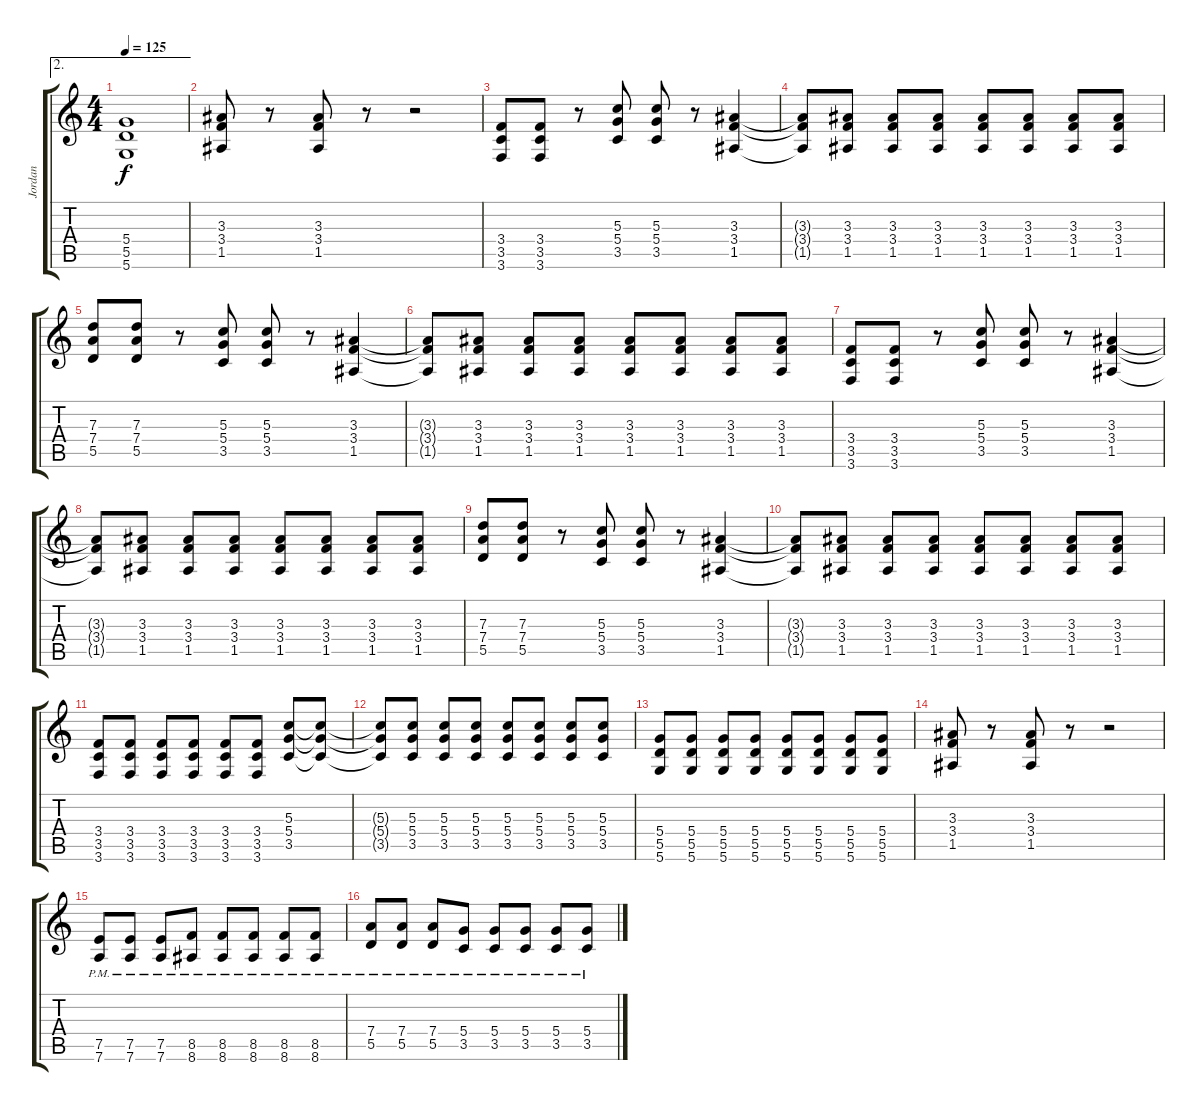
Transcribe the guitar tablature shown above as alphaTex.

\track ("Jordan" "Jordan") {instrument distortionguitar}
\staff {score tabs}
\tuning (E4 B3 G3 D3 A2 D2) {hide}
\ae 2
\ts (4 4)
\tempo 125
\clef g2
\ks c
(5.4 5.5 5.6).1{dy f} |
(3.3 3.4 1.5).8 r.8 (3.3 3.4 1.5).8 r.8 r.2 |
(3.4 3.5 3.6).8 (3.4 3.5 3.6).8 r.8 (5.3 5.4 3.5).8 (5.3 5.4 3.5).8 r.8 (3.3 3.4 1.5).4 |
(3.3{t} 3.4{t} 1.5{t}).8 (3.3 3.4 1.5).8 (3.3 3.4 1.5).8 (3.3 3.4 1.5).8 (3.3 3.4 1.5).8 (3.3 3.4 1.5).8 (3.3 3.4 1.5).8 (3.3 3.4 1.5).8 |
(7.3 7.4 5.5).8 (7.3 7.4 5.5).8 r.8 (5.3 5.4 3.5).8 (5.3 5.4 3.5).8 r.8 (3.3 3.4 1.5).4 |
(3.3{t} 3.4{t} 1.5{t}).8 (3.3 3.4 1.5).8 (3.3 3.4 1.5).8 (3.3 3.4 1.5).8 (3.3 3.4 1.5).8 (3.3 3.4 1.5).8 (3.3 3.4 1.5).8 (3.3 3.4 1.5).8 |
(3.4 3.5 3.6).8 (3.4 3.5 3.6).8 r.8 (5.3 5.4 3.5).8 (5.3 5.4 3.5).8 r.8 (3.3 3.4 1.5).4 |
(3.3{t} 3.4{t} 1.5{t}).8 (3.3 3.4 1.5).8 (3.3 3.4 1.5).8 (3.3 3.4 1.5).8 (3.3 3.4 1.5).8 (3.3 3.4 1.5).8 (3.3 3.4 1.5).8 (3.3 3.4 1.5).8 |
(7.3 7.4 5.5).8 (7.3 7.4 5.5).8 r.8 (5.3 5.4 3.5).8 (5.3 5.4 3.5).8 r.8 (3.3 3.4 1.5).4 |
(3.3{t} 3.4{t} 1.5{t}).8 (3.3 3.4 1.5).8 (3.3 3.4 1.5).8 (3.3 3.4 1.5).8 (3.3 3.4 1.5).8 (3.3 3.4 1.5).8 (3.3 3.4 1.5).8 (3.3 3.4 1.5).8 |
(3.4 3.5 3.6).8 (3.4 3.5 3.6).8 (3.4 3.5 3.6).8 (3.4 3.5 3.6).8 (3.4 3.5 3.6).8 (3.4 3.5 3.6).8 (5.3 5.4 3.5).8 (5.3{t} 5.4{t} 3.5{t}).8 |
(5.3{t} 5.4{t} 3.5{t}).8 (5.3 5.4 3.5).8 (5.3 5.4 3.5).8 (5.3 5.4 3.5).8 (5.3 5.4 3.5).8 (5.3 5.4 3.5).8 (5.3 5.4 3.5).8 (5.3 5.4 3.5).8 |
(5.4 5.5 5.6).8 (5.4 5.5 5.6).8 (5.4 5.5 5.6).8 (5.4 5.5 5.6).8 (5.4 5.5 5.6).8 (5.4 5.5 5.6).8 (5.4 5.5 5.6).8 (5.4 5.5 5.6).8 |
(3.3 3.4 1.5).8 r.8 (3.3 3.4 1.5).8 r.8 r.2 |
(7.5{pm} 7.6{pm}).8 (7.5{pm} 7.6{pm}).8 (7.5{pm} 7.6{pm}).8 (8.5{pm} 8.6{pm}).8 (8.5{pm} 8.6{pm}).8 (8.5{pm} 8.6{pm}).8 (8.5{pm} 8.6{pm}).8 (8.5{pm} 8.6{pm}).8 |
(7.4{pm} 5.5{pm}).8 (7.4{pm} 5.5{pm}).8 (7.4{pm} 5.5{pm}).8 (5.4{pm} 3.5{pm}).8 (5.4{pm} 3.5{pm}).8 (5.4{pm} 3.5{pm}).8 (5.4{pm} 3.5{pm}).8 (5.4{pm} 3.5{pm}).8
